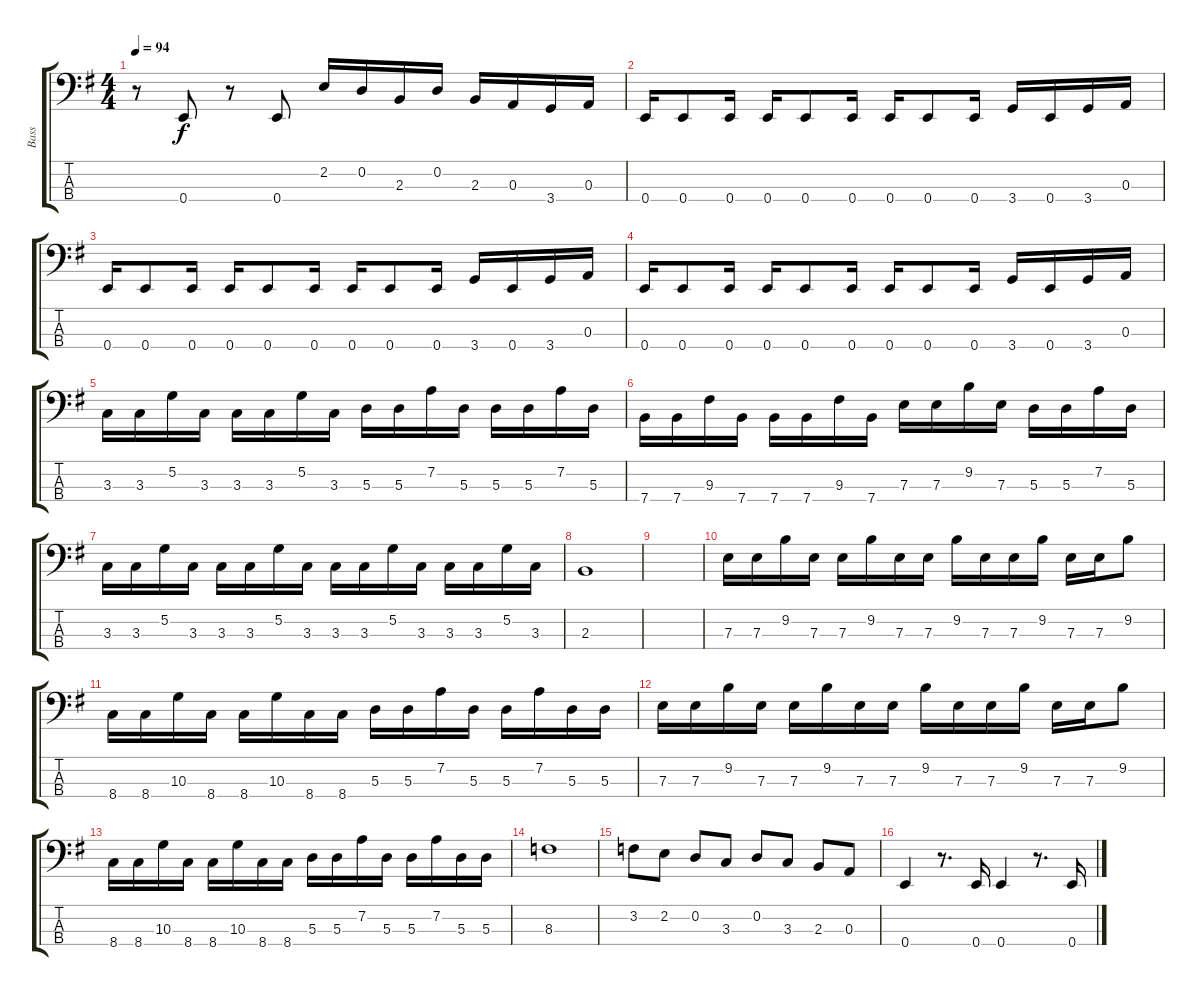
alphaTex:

\track ("Bass" "Bass") {instrument electricbassfinger}
\staff {score tabs}
\tuning (G2 D2 A1 E1) {hide}
\ts (4 4)
\tempo 94
\clef f4
\ks g
r.8{dy f} 0.4.8 r.8 0.4.8 2.2.16 0.2.16 2.3.16 0.2.16 2.3.16 0.3.16 3.4.16 0.3.16 |
0.4.16 0.4.8 0.4.16 0.4.16 0.4.8 0.4.16 0.4.16 0.4.8 0.4.16 3.4.16 0.4.16 3.4.16 0.3.16 |
0.4.16 0.4.8 0.4.16 0.4.16 0.4.8 0.4.16 0.4.16 0.4.8 0.4.16 3.4.16 0.4.16 3.4.16 0.3.16 |
0.4.16 0.4.8 0.4.16 0.4.16 0.4.8 0.4.16 0.4.16 0.4.8 0.4.16 3.4.16 0.4.16 3.4.16 0.3.16 |
3.3.16 3.3.16 5.2.16 3.3.16 3.3.16 3.3.16 5.2.16 3.3.16 5.3.16 5.3.16 7.2.16 5.3.16 5.3.16 5.3.16 7.2.16 5.3.16 |
7.4.16 7.4.16 9.3.16 7.4.16 7.4.16 7.4.16 9.3.16 7.4.16 7.3.16 7.3.16 9.2.16 7.3.16 5.3.16 5.3.16 7.2.16 5.3.16 |
3.3.16 3.3.16 5.2.16 3.3.16 3.3.16 3.3.16 5.2.16 3.3.16 3.3.16 3.3.16 5.2.16 3.3.16 3.3.16 3.3.16 5.2.16 3.3.16 |
2.3.1 |
|
7.3.16 7.3.16 9.2.16 7.3.16 7.3.16 9.2.16 7.3.16 7.3.16 9.2.16 7.3.16 7.3.16 9.2.16 7.3.16 7.3.16 9.2.8 |
8.4.16 8.4.16 10.3.16 8.4.16 8.4.16 10.3.16 8.4.16 8.4.16 5.3.16 5.3.16 7.2.16 5.3.16 5.3.16 7.2.16 5.3.16 5.3.16 |
7.3.16 7.3.16 9.2.16 7.3.16 7.3.16 9.2.16 7.3.16 7.3.16 9.2.16 7.3.16 7.3.16 9.2.16 7.3.16 7.3.16 9.2.8 |
8.4.16 8.4.16 10.3.16 8.4.16 8.4.16 10.3.16 8.4.16 8.4.16 5.3.16 5.3.16 7.2.16 5.3.16 5.3.16 7.2.16 5.3.16 5.3.16 |
8.3.1 |
3.2.8 2.2.8 0.2.8 3.3.8 0.2.8 3.3.8 2.3.8 0.3.8 |
0.4.4 r.8{d} 0.4.16 0.4.4 r.8{d} 0.4.16
